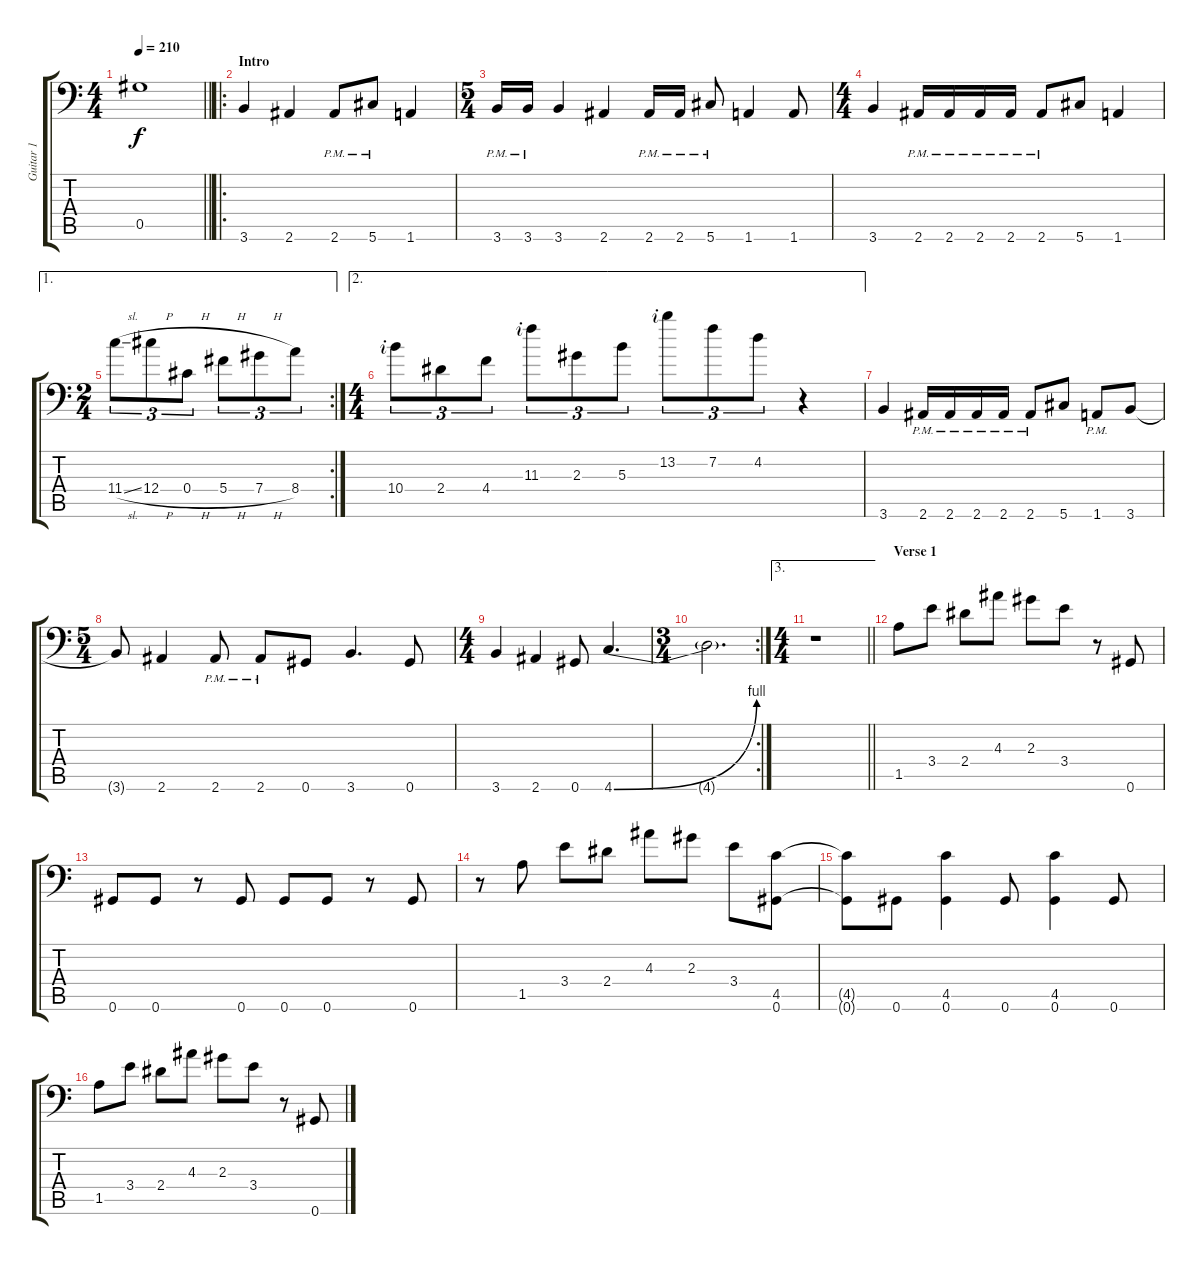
\track ("Guitar 1" "Guitar 1") {instrument distortionguitar}
\staff {score tabs}
\tuning (Eb4 Bb3 Gb3 Db3 Ab2 Ab1) {hide}
\ts (4 4)
\tempo 210
\clef f4
\barLineRight lightlight
\ks c
0.5{t}.1{dy f} |
\ro
\section ("" "Intro")
3.6.4{volume 14 instrument distortionguitar} 2.6.4 2.6{pm}.8 5.6{pm}.8 1.6.4 |
\ts (5 4)
3.6{pm}.16 3.6{pm}.16 3.6.4 2.6.4 2.6{pm}.16 2.6{pm}.16 5.6{pm}.8 1.6.4 1.6.8 |
\ts (4 4)
3.6.4 2.6{pm}.16 2.6{pm}.16 2.6{pm}.16 2.6{pm}.16 2.6{pm}.8 5.6.8 1.6.4 |
\ae 1
\rc 2
\ts (2 4)
11.4{sl}.8{tu (3 2)} 12.4{h}.8{tu (3 2)} 0.4{h}.8{tu (3 2)} 5.4{h}.8{tu (3 2)} 7.4{h}.8{tu (3 2)} 8.4.8{tu (3 2)} |
\ae 2
\ts (4 4)
10.4{rf 2}.8{tu (3 2)} 2.4.8{tu (3 2)} 4.4.8{tu (3 2)} 11.3{rf 2}.8{tu (3 2)} 2.3.8{tu (3 2)} 5.3.8{tu (3 2)} 13.2{rf 2}.8{tu (3 2)} 7.2.8{tu (3 2)} 4.2.8{tu (3 2)} r.4 |
3.6.4 2.6{pm}.16 2.6{pm}.16 2.6{pm}.16 2.6{pm}.16 2.6{pm}.8 5.6.8 1.6{pm}.8 3.6.8 |
\ts (5 4)
3.6{t}.8 2.6.4 2.6{pm}.8 2.6{pm}.8 0.6.8 3.6.4{d} 0.6.8 |
\ts (4 4)
3.6.4 2.6.4 0.6.8 4.6{be (bend 0 0 60 4)}.4{d} |
\rc 2
\ts (3 4)
4.6{t}.2{d} |
\ae 3
\ts (4 4)
\barLineRight lightlight
r.1 |
\section ("" "Verse 1")
1.5.8 3.4.8 2.4.8 4.3.8 2.3.8 3.4.8 r.8 0.6.8 |
0.6.8 0.6.8 r.8 0.6.8 0.6.8 0.6.8 r.8 0.6.8 |
r.8 1.5.8 3.4.8 2.4.8 4.3.8 2.3.8 3.4.8 (4.5 0.6).8 |
(4.5{t} 0.6{t}).8 0.6.8 (4.5 0.6).4 0.6.8 (4.5 0.6).4 0.6.8 |
1.5.8 3.4.8 2.4.8 4.3.8 2.3.8 3.4.8 r.8 0.6.8
